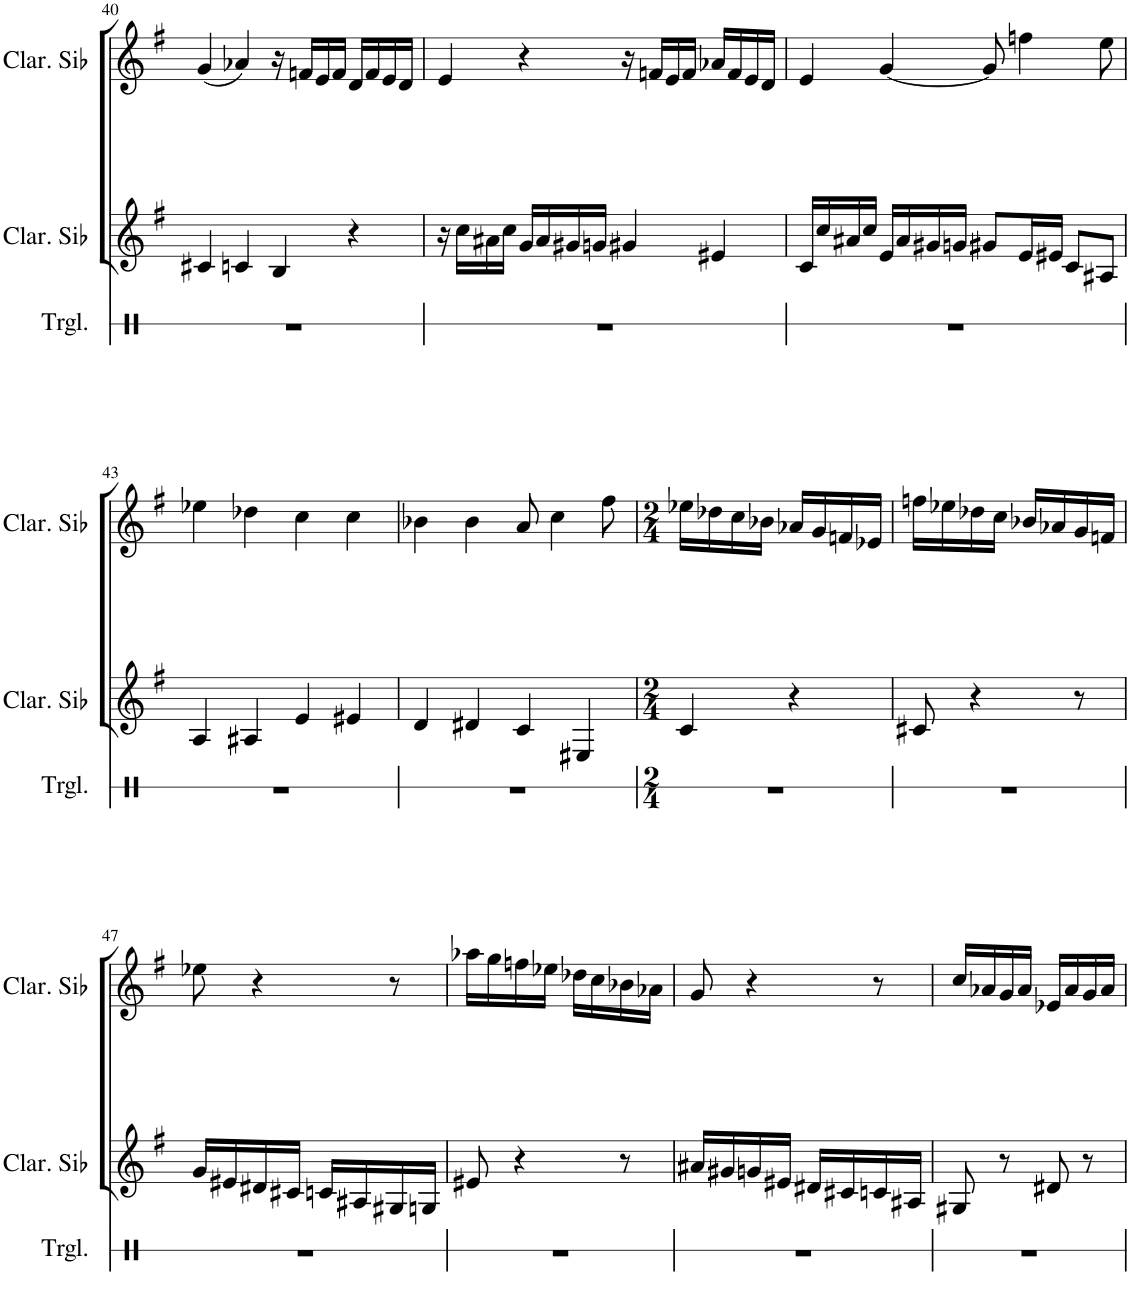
**kern	**kern	**kern
*part3	*part2	*part1
*staff3	*staff2	*staff1
*I"Triangle	*I"Clarinette en Sib	*I"Clarinette en Sib
*I'Trgl.	*I'Clar. Sib	*I'Clar. Sib
!!LO:PB:g=z
*clefX	*clefG2	*clefG2
*	*Trd1c2	*Trd1c2
*k[]	*k[f#]	*k[f#]
*M4/4	*M4/4	*M4/4
=40	=40	=40
1r	4c#X/	(4g/
.	4cn/	4a-X/)
.	4B/	16r
.	.	16fn/LL
.	.	16e/
.	.	16f/JJ
.	4r	16d/LL
.	.	16f/
.	.	16e/
.	.	16d/JJ
=41	=41	=41
1r	16r	4e/
.	16cc\LL	.
.	16a#X\	.
.	16cc\JJ	.
.	16g/LL	4r
.	16a#/	.
.	16g#X/	.
.	16gn/JJ	.
.	4g#X/	16r
.	.	16fn/LL
.	.	16e/
.	.	16f/JJ
.	4e#X/	16a-X/LL
.	.	16f/
.	.	16e/
.	.	16d/JJ
=42	=42	=42
1r	16c/LL	4e/
.	16cc/	.
.	16a#X/	.
.	16cc/JJ	.
.	16e/LL	[4g/
.	16a#/	.
.	16g#X/	.
.	16gn/JJ	.
.	8g#X/L	8g/]
.	16e/L	4ffn\
.	16e#X/JJ	.
.	8c/L	.
.	8A#X/J	8ee\
!!LO:LB:g=z
=43	=43	=43
1r	4A/	4ee-X\
.	4A#X/	4dd-X\
.	4e/	4cc\
.	4e#X/	4cc\
=44	=44	=44
1r	4d/	4b-X\
.	4d#X/	4b-\
.	4c/	8a/
.	.	4cc\
.	4E#X/	.
.	.	8ff#\
=45	=45	=45
*M2/4	*M2/4	*M2/4
2r	4c/	16ee-X\LL
.	.	16dd-X\
.	.	16cc\
.	.	16b-X\JJ
.	4r	16a-X/LL
.	.	16g/
.	.	16fn/
.	.	16e-X/JJ
=46	=46	=46
2r	8c#X/	16ffn\LL
.	.	16ee-X\
.	4r	16dd-X\
.	.	16cc\JJ
.	.	16b-X/LL
.	.	16a-X/
.	8r	16g/
.	.	16fn/JJ
!!LO:LB:g=z
=47	=47	=47
2r	16g/LL	8ee-X\
.	16e#X/	.
.	16d#X/	4r
.	16c#X/JJ	.
.	16cn/LL	.
.	16A#X/	.
.	16G#X/	8r
.	16Gn/JJ	.
=48	=48	=48
2r	8e#X/	16aa-X\LL
.	.	16gg\
.	4r	16ffn\
.	.	16ee-X\JJ
.	.	16dd-X\LL
.	.	16cc\
.	8r	16b-X\
.	.	16a-X\JJ
=49	=49	=49
2r	16a#X/LL	8g/
.	16g#X/	.
.	16gn/	4r
.	16e#X/JJ	.
.	16d#X/LL	.
.	16c#X/	.
.	16cn/	8r
.	16A#X/JJ	.
=50	=50	=50
2r	8G#X/	16cc/LL
.	.	16a-X/
.	8r	16g/
.	.	16a-/JJ
.	8d#X/	16e-X/LL
.	.	16a-/
.	8r	16g/
.	.	16a-/JJ
=	=	=
*-	*-	*-
